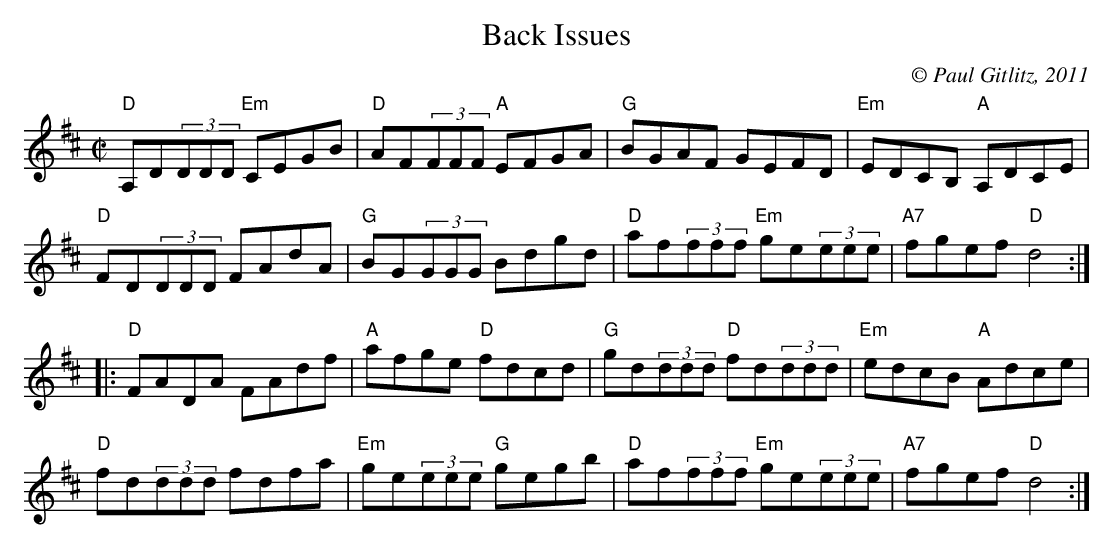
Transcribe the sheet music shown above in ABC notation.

X:1
T:Back Issues
M:C|
L:1/8
C:© Paul Gitlitz, 2011
K:D
"D"A,D(3DDD "Em"CEGB| "D"AF(3FFF "A"EFGA|"G"BGAF GEFD|"Em"EDCB, "A"A,DCE|!
 "D"FD(3DDD FAdA| "G"BG(3GGG Bdgd| "D"af(3fff "Em"ge(3eee|"A7" fgef "D"d4:| !
|:"D"FADA FAdf|"A"afge "D"fdcd|"G"gd(3ddd "D"fd(3ddd|"Em"edcB "A"Adce|!
"D"fd(3ddd fdfa|"Em"ge(3eee "G"gegb|"D"af(3fff "Em"ge(3eee| "A7"fgef "D"d4:|]
